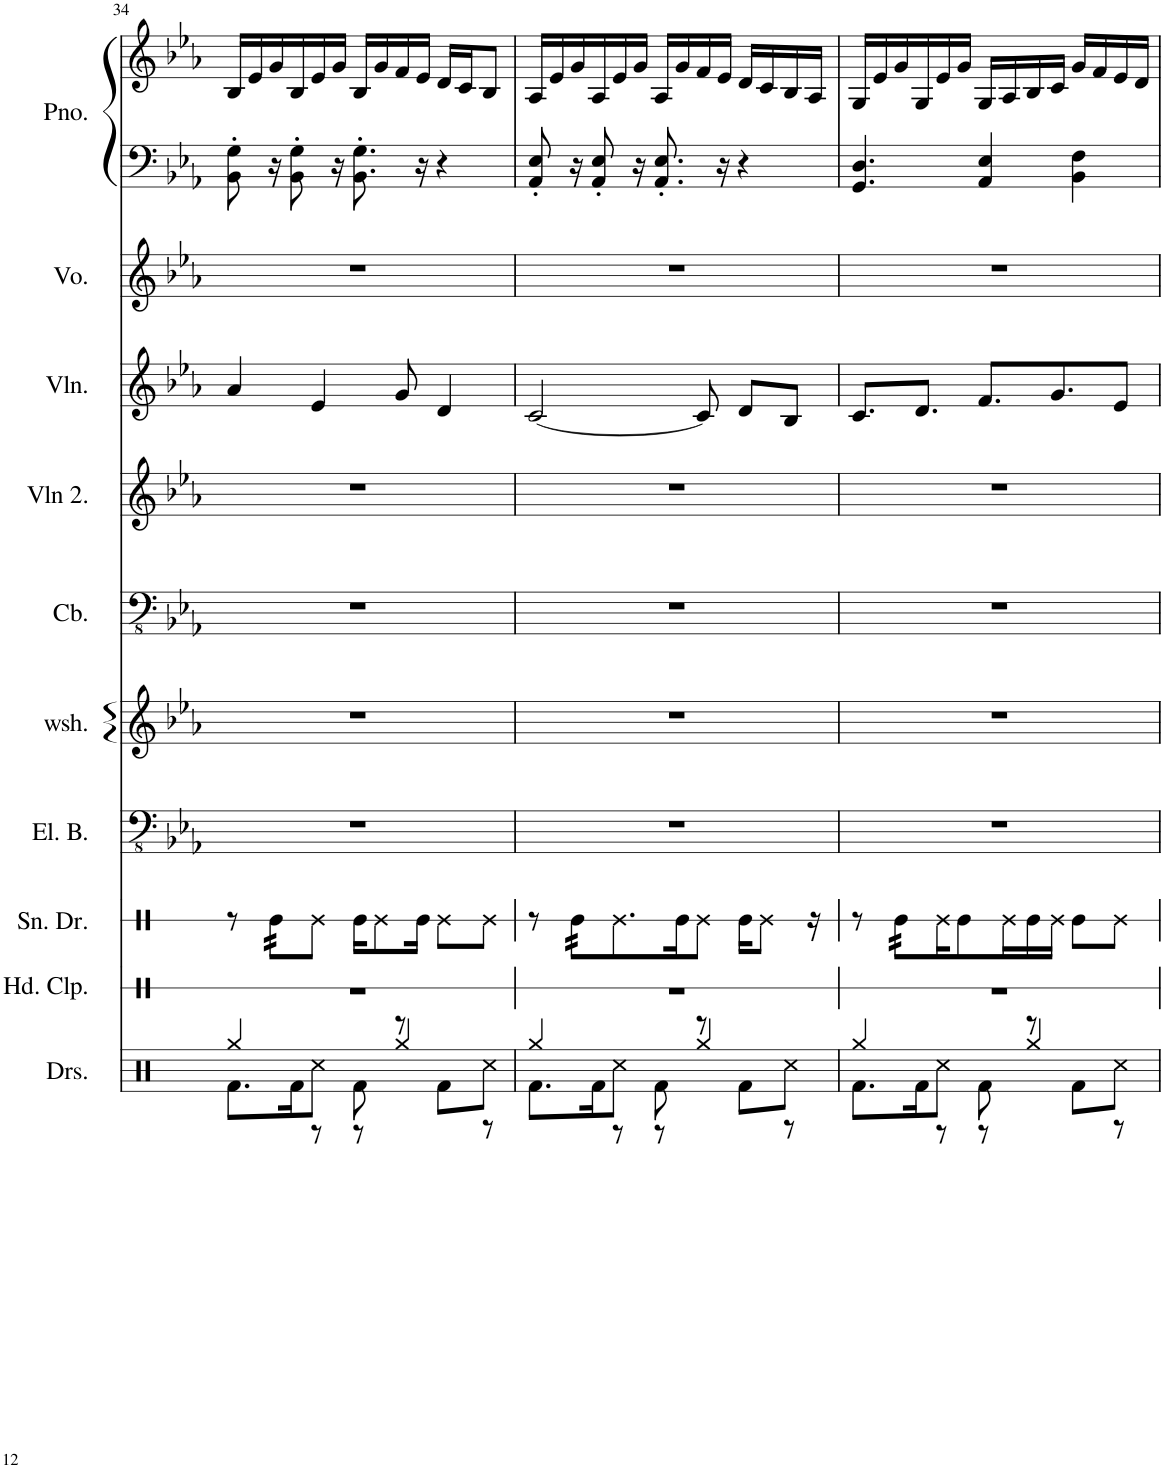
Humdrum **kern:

**kern	**kern	**kern	**kern	**kern	**kern	**kern	**kern	**kern	**kern	**kern
*part10	*part9	*part8	*part7	*part6	*part5	*part4	*part3	*part2	*part1	*part1
*staff11	*staff10	*staff9	*staff8	*staff7	*staff6	*staff5	*staff4	*staff3	*staff2	*staff1
*I"Drumset	*I"Hand Clap	*I"Snare Drum	*I"Electric Bass	*I"whoosh	*I"Contrabass	*I"Violin	*I"Violin	*I"Voice	*I"Piano	*
*I'Drs.	*I'Hd. Clp.	*I'Sn. Dr.	*I'El. B.	*I'wsh.	*I'Cb.	*I'Vln 2.	*I'Vln.	*I'Vo.	*I'Pno.	*
!!LO:PB:g=z
*clefX	*clefX	*clefX	*clefFv4	*clefG2	*clefFv4	*clefG2	*clefG2	*clefG2	*clefF4	*clefG2
*	*	*	*	*	*Trd7c12	*	*	*	*	*
*k[]	*k[]	*k[]	*k[b-e-a-]	*k[b-e-a-]	*k[b-e-a-]	*k[b-e-a-]	*k[b-e-a-]	*k[b-e-a-]	*k[b-e-a-]	*k[b-e-a-]
*M7/8	*M7/8	*M7/8	*M7/8	*M7/8	*M7/8	*M7/8	*M7/8	*M7/8	*M7/8	*M7/8
=34	=34	=34	=34	=34	=34	=34	=34	=34	=34	=34
*^	*	*	*	*	*	*	*	*	*	*
8.Rf\L	4Rgg/	2..r	8r	2..r	2..r	2..r	2..r	4a-/	2..r	8BB-\' 8G\'	16B-/LL
.	.	.	.	.	.	.	.	.	.	.	16e-/
*	*	*	*tremolo	*	*	*	*	*	*	*	*
.	.	.	32Re\LLL	.	.	.	.	.	.	16r	16g/
.	.	.	32Re\	.	.	.	.	.	.	.	.
16Rf\K	.	.	32Re\	.	.	.	.	.	.	8BB-\' 8G\'	16B-/
.	.	.	32Re\	.	.	.	.	.	.	.	.
*	*	*	*Xtremolo	*	*	*	*	*	*	*	*
8Rcc\J	8r	.	8Re\J	.	.	.	.	4e-/	.	.	16e-/
.	.	.	.	.	.	.	.	.	.	16r	16g/JJ
8Rf\	8r	.	16Re\KL	.	.	.	.	.	.	8.BB-\' 8.G\'	16B-/LL
.	.	.	8Re\	.	.	.	.	.	.	.	16g/
8r	4Rgg/	.	.	.	.	.	.	8g/	.	.	16f/
.	.	.	16Re\Jk	.	.	.	.	.	.	16r	16e-/JJ
8Rf\L	.	.	8Re\L	.	.	.	.	4d/	.	4r	16d/LL
.	.	.	.	.	.	.	.	.	.	.	16c/J
8Rcc\J	8r	.	8Re\J	.	.	.	.	.	.	.	8B-/J
=35	=35	=35	=35	=35	=35	=35	=35	=35	=35	=35	=35
8.Rf\L	4Rgg/	2..r	8r	2..r	2..r	2..r	2..r	[2c/	2..r	8AA-/' 8E-/'	16A-/LL
.	.	.	.	.	.	.	.	.	.	.	16e-/
*	*	*	*tremolo	*	*	*	*	*	*	*	*
.	.	.	32Re\LLL	.	.	.	.	.	.	16r	16g/
.	.	.	32Re\	.	.	.	.	.	.	.	.
16Rf\K	.	.	32Re\	.	.	.	.	.	.	8AA-/' 8E-/'	16A-/
.	.	.	32Re\	.	.	.	.	.	.	.	.
*	*	*	*Xtremolo	*	*	*	*	*	*	*	*
8Rcc\J	8r	.	8.Re\	.	.	.	.	.	.	.	16e-/
.	.	.	.	.	.	.	.	.	.	16r	16g/JJ
8Rf\	8r	.	.	.	.	.	.	.	.	8.AA-/' 8.E-/'	16A-/LL
.	.	.	16Re\K	.	.	.	.	.	.	.	16g/
8r	4Rgg/	.	8Re\J	.	.	.	.	8c/]	.	.	16f/
.	.	.	.	.	.	.	.	.	.	16r	16e-/JJ
8Rf\L	.	.	16Re\KL	.	.	.	.	8d/L	.	4r	16d/LL
.	.	.	8Re\J	.	.	.	.	.	.	.	16c/
8Rcc\J	8r	.	.	.	.	.	.	8B-/J	.	.	16B-/
.	.	.	16r	.	.	.	.	.	.	.	16A-/JJ
=36	=36	=36	=36	=36	=36	=36	=36	=36	=36	=36	=36
8.Rf\L	4Rgg/	2..r	8r	2..r	2..r	2..r	2..r	8.c/L	2..r	4.GG/ 4.D/	16G/LL
.	.	.	.	.	.	.	.	.	.	.	16e-/
*	*	*	*tremolo	*	*	*	*	*	*	*	*
.	.	.	32Re\LLL	.	.	.	.	.	.	.	16g/
.	.	.	32Re\	.	.	.	.	.	.	.	.
16Rf\K	.	.	32Re\	.	.	.	.	8.d/J	.	.	16G/
.	.	.	32Re\	.	.	.	.	.	.	.	.
*	*	*	*Xtremolo	*	*	*	*	*	*	*	*
8Rcc\J	8r	.	16Re\K	.	.	.	.	.	.	.	16e-/
.	.	.	8Re\	.	.	.	.	.	.	.	16g/JJ
8Rf\	8r	.	.	.	.	.	.	8.f/L	.	4AA-/ 4E-/	16G/LL
.	.	.	16Re\L	.	.	.	.	.	.	.	16A-/
8r	4Rgg/	.	16Re\	.	.	.	.	.	.	.	16B-/
.	.	.	16Re\JJ	.	.	.	.	8.g/	.	.	16c/JJ
8Rf\L	.	.	8Re\L	.	.	.	.	.	.	4BB-\ 4F\	16g/LL
.	.	.	.	.	.	.	.	.	.	.	16f/
8Rcc\J	8r	.	8Re\J	.	.	.	.	8e-/J	.	.	16e-/
.	.	.	.	.	.	.	.	.	.	.	16d/JJ
*v	*v	*	*	*	*	*	*	*	*	*	*
=	=	=	=	=	=	=	=	=	=	=
*-	*-	*-	*-	*-	*-	*-	*-	*-	*-	*-
